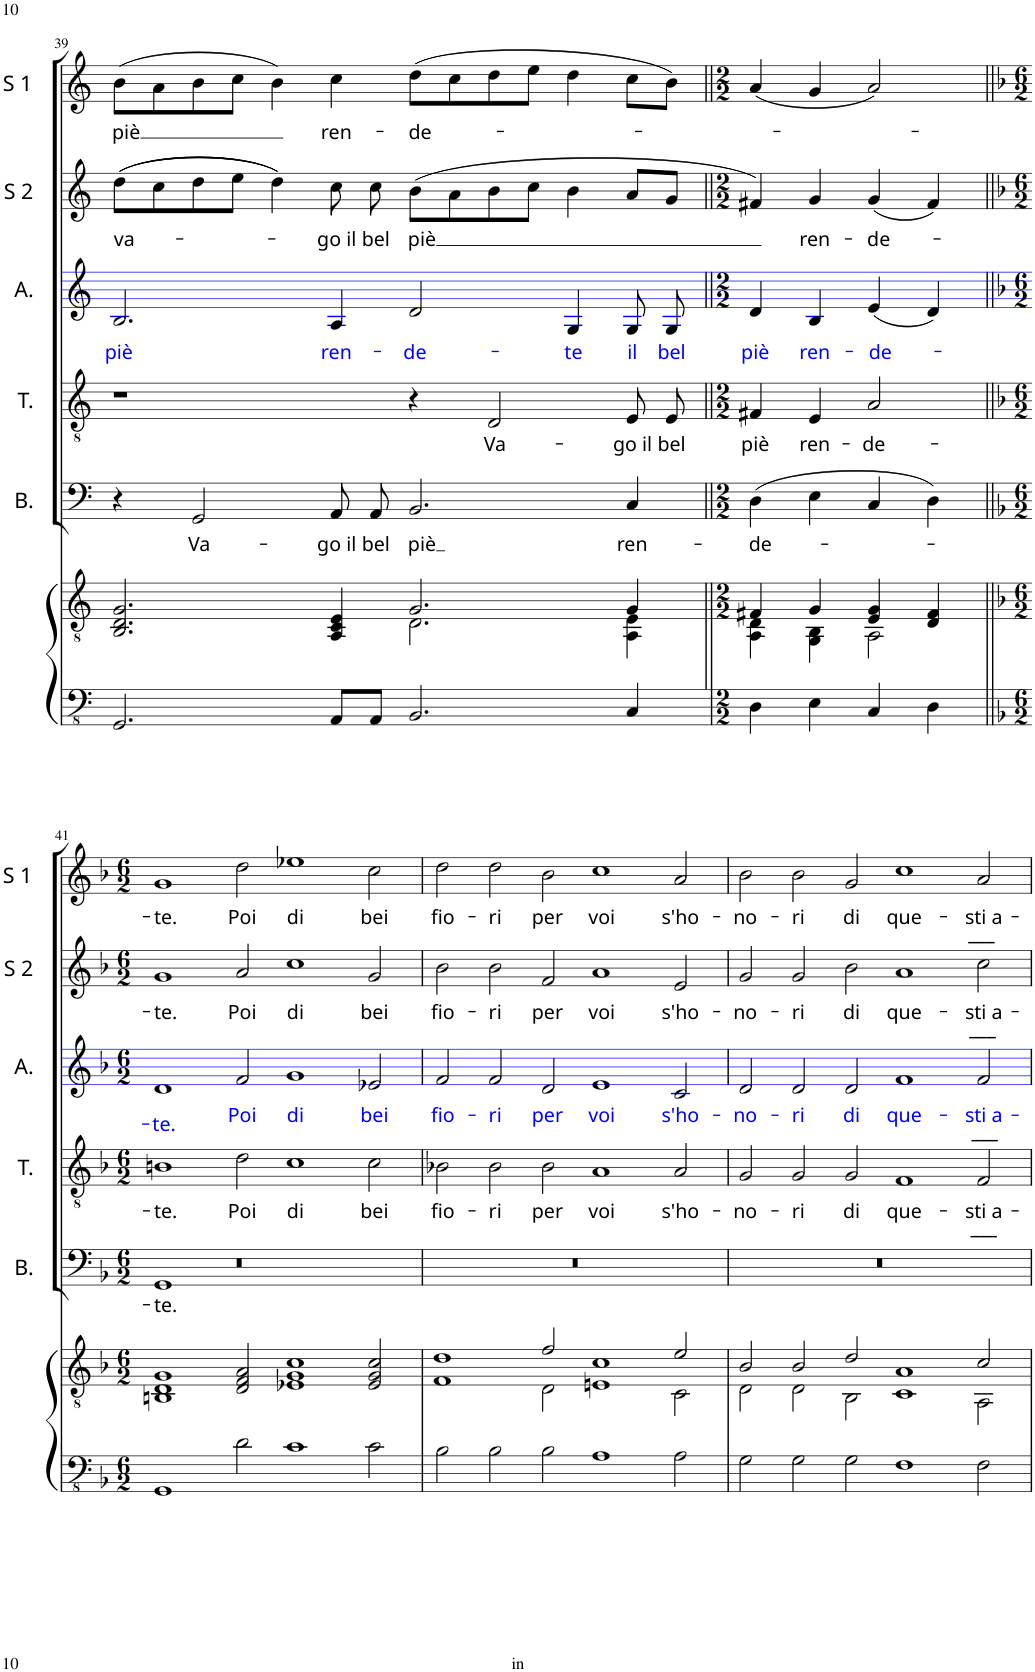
**kern	**kern	**kern	**text	**kern	**text	**kern	**text	**kern	**text	**kern	**text
*part6	*part6	*part5	*part5	*part4	*part4	*part3	*part3	*part2	*part2	*part1	*part1
*staff7	*staff6	*staff5	*staff5	*staff4	*staff4	*staff3	*staff3	*staff2	*staff2	*staff1	*staff1
*I"Piano	*	*I"B.	*	*I"T.	*	*I"A.	*	*I"S 2	*	*I"S 1	*
*I'Pno	*	*I'B.	*	*I'T.	*	*I'A.	*	*I'S 2	*	*I'S 1	*
!!LO:PB:g=z
*clefFv4	*clefGv2	*clefF4	*	*clefGv2	*	*clefG2	*	*clefG2	*	*clefG2	*
*k[]	*k[]	*k[]	*	*k[]	*	*k[]	*	*k[]	*	*k[]	*
*M4/2	*M4/2	*M4/2	*	*M4/2	*	*M4/2	*	*M4/2	*	*M4/2	*
=39	=39	=39	=39	=39	=39	=39	=39	=39	=39	=39	=39
*	*^	*	*	*	*	*	*	*	*	*	*
!	!	!	!	!	!	!	!	!LO:LY:b:color=#0000FF	!	!LO:LY:b	!	!LO:LY:b
2.GGG/	2.BB/ 2.D/ 2.G/	1ryy	4r	.	1r	.	2.B/	piè	((8dd\L	va-	(8b\L	-piè
.	.	.	.	.	.	.	.	.	8cc\	.	8a\	.
!	!	!	!	!LO:LY:b	!	!	!	!	!	!	!	!
.	.	.	2GG/	Va-	.	.	.	.	8dd\	.	8b\	.
.	.	.	.	.	.	.	.	.	8ee\J	.	8cc\J	.
.	.	.	.	.	.	.	.	.	4dd\))	.	4b\)	.
!	!	!	!	!LO:LY:b	!	!	!	!LO:LY:b:color=#0000FF	!	!LO:LY:b	!	!LO:LY:b
8AAA/L	4AA/ 4C/ 4E/	.	8AA/L	-go il	.	.	4A/	ren-	8cc\	-go il	4cc\	ren-
!	!	!	!	!LO:LY:b	!	!	!	!	!	!LO:LY:b	!	!
8AAA/J	.	.	8AA/J	bel	.	.	.	.	8cc\	bel	.	.
!	!	!	!	!LO:LY:b	!	!	!	!LO:LY:b:color=#0000FF	!	!LO:LY:b	!	!LO:LY:b
2.BBB/	2.G/	2.D\	2.BB/	piè	4r	.	2d/	-de-	(8b\L	-piè	(8dd\L	-de-
.	.	.	.	.	.	.	.	.	8a\	.	8cc\	.
!	!	!	!	!	!	!LO:LY:b	!	!	!	!	!	!
.	.	.	.	.	2D/	Va-	.	.	8b\	.	8dd\	.
.	.	.	.	.	.	.	.	.	8cc\J	.	8ee\J	.
!	!	!	!	!	!	!	!	!LO:LY:b:color=#0000FF	!	!	!	!
.	.	.	.	.	.	.	4G/	-te	4b\	.	4dd\	.
!	!	!	!	!LO:LY:b	!	!LO:LY:b	!	!LO:LY:b:color=#0000FF	!	!	!	!
4CC/	4G/	4AA\ 4E\	4C/	ren-	8E/L	-go il	8G/L	il	8a/L	.	8cc\L	.
!	!	!	!	!	!	!LO:LY:b	!	!LO:LY:b:color=#0000FF	!	!	!	!
.	.	.	.	.	8E/J	bel	8G/J	bel	8g/J	.	8b\J)	.
=40||	=40||	=40||	=40||	=40||	=40||	=40||	=40||	=40||	=40||	=40||	=40||	=40||
*M2/2	*M2/2	*	*M2/2	*	*M2/2	*	*M2/2	*	*M2/2	*	*M2/2	*
!	!	!	!	!LO:LY:b	!	!LO:LY:b	!	!LO:LY:b:color=#0000FF	!	!	!	!
4DD\	4F#X/	4AA\ 4D\	(4D\	-de-	4F#X/	piè	4d/	piè	4f#X/)	.	(4a/	.
!	!	!	!	!	!	!LO:LY:b	!	!LO:LY:b:color=#0000FF	!	!LO:LY:b	!	!
4EE\	4G/	4GG\ 4BB\	4E\	.	4E/	ren-	4B/	ren-	4g/	ren-	4g/	.
!	!	!	!	!	!	!LO:LY:b	!	!LO:LY:b:color=#0000FF	!	!LO:LY:b	!	!
4CC/	4E/ 4G/	2AA\	4C/	.	2A/	-de-	(4e/	-de-	(4g/	-de-	2a/)	.
4DD\	4D/ 4F#/	.	4D\)	.	.	.	4d/)	.	4f#/)	.	.	.
!!LO:LB:g=z
=41||	=41||	=41||	=41||	=41||	=41||	=41||	=41||	=41||	=41||	=41||	=41||	=41||
*k[b-]	*k[b-]	*	*k[b-]	*	*k[b-]	*	*k[b-]	*	*k[b-]	*	*k[b-]	*
*M6/2	*M6/2	*	*M6/2	*	*M6/2	*	*M6/2	*	*M6/2	*	*M6/2	*
*^	*	*	*	*	*	*	*	*	*	*	*	*
!	!	!	!	!	!LO:LY:b	!	!LO:LY:b	!	!LO:LY:b:color=#0000FF	!	!LO:LY:b	!	!LO:LY:b
1GGG	1ryy	1G	1BBn 1D	1GG	-te.	1Bn	te.	1d	-te.	1g	-te.	1g	-te.
!	!	!	!	!	!	!	!LO:LY:b	!	!LO:LY:b:color=#0000FF	!	!LO:LY:b	!	!LO:LY:b
0ryy	2D\	2D/ 2F/ 2A/	0ryy	0r	.	2d\	Poi	2f/	Poi	2a/	Poi	2dd\	Poi
!	!	!	!	!	!	!	!LO:LY:b	!	!LO:LY:b:color=#0000FF	!	!LO:LY:b	!	!LO:LY:b
.	1C	1E-X 1G 1c	.	.	.	1c	di	1g	di	1cc	di	1ee-X	di
!	!	!	!	!	!	!	!LO:LY:b	!	!LO:LY:b:color=#0000FF	!	!LO:LY:b	!	!LO:LY:b
.	2C\	2E-/ 2G/ 2c/	.	.	.	2c\	bei	2e-X/	bei	2g/	bei	2cc\	bei
=42	=42	=42	=42	=42	=42	=42	=42	=42	=42	=42	=42	=42	=42
!	!	!	!	!	!	!	!LO:LY:b	!	!LO:LY:b:color=#0000FF	!	!LO:LY:b	!	!LO:LY:b
*v	*v	*	*	*	*	*	*	*	*	*	*	*	*
2BB-\	1d	1F	0.r	.	2B-X\	fio-	2f/	fio-	2b-\	fio-	2dd\	fio-
!	!	!	!	!	!	!LO:LY:b	!	!LO:LY:b:color=#0000FF	!	!LO:LY:b	!	!LO:LY:b
2BB-\	.	.	.	.	2B-\	-ri	2f/	-ri	2b-\	-ri	2dd\	-ri
!	!	!	!	!	!	!LO:LY:b	!	!LO:LY:b:color=#0000FF	!	!LO:LY:b	!	!LO:LY:b
2BB-\	2f/	2D\	.	.	2B-\	per	2d/	per	2f/	per	2b-\	per
!	!	!	!	!	!	!LO:LY:b	!	!LO:LY:b:color=#0000FF	!	!LO:LY:b	!	!LO:LY:b
1AA	1c	1En	.	.	1A	voi	1e	voi	1a	voi	1cc	voi
!	!	!	!	!	!	!LO:LY:b	!	!LO:LY:b:color=#0000FF	!	!LO:LY:b	!	!LO:LY:b
2AA\	2e/	2C\	.	.	2A/	s'ho-	2c/	s'ho-	2e/	s'ho-	2a/	s'ho-
=43	=43	=43	=43	=43	=43	=43	=43	=43	=43	=43	=43	=43
!	!	!	!	!	!	!LO:LY:b	!	!LO:LY:b:color=#0000FF	!	!LO:LY:b	!	!LO:LY:b
2GG\	2B-/	2D\	0.r	.	2G/	-no-	2d/	-no-	2g/	-no-	2b-\	-no-
!	!	!	!	!	!	!LO:LY:b	!	!LO:LY:b:color=#0000FF	!	!LO:LY:b	!	!LO:LY:b
2GG\	2B-/	2D\	.	.	2G/	-ri	2d/	-ri	2g/	-ri	2b-\	-ri
!	!	!	!	!	!	!LO:LY:b	!	!LO:LY:b:color=#0000FF	!	!LO:LY:b	!	!LO:LY:b
2GG\	2d/	2BB-\	.	.	2G/	di	2d/	di	2b-\	di	2g/	di
!	!	!	!	!	!	!LO:LY:b	!	!LO:LY:b:color=#0000FF	!	!LO:LY:b	!	!LO:LY:b
1FF	1A	1C	.	.	1F	que-	1f	que-	1a	que-	1cc	que-
!	!	!	!	!	!	!	!	!	!	!	!LO:TX:b:B:t=___	!
!	!	!	!	!	!	!	!	!	!LO:TX:b:B:t=___	!	!	!
!	!	!	!	!	!	!	!LO:TX:b:B:t=___	!	!	!	!	!
!	!	!	!	!	!LO:TX:b:B:t=___	!	!	!	!	!	!	!
!	!	!	!	!	!	!LO:LY:b	!	!LO:LY:b:color=#0000FF	!	!LO:LY:b	!	!LO:LY:b
2FF\	2c/	2AA\	.	.	2F/	-sti a-	2f/	-sti a-	2cc\	-sti a-	2a/	-sti a-
*	*v	*v	*	*	*	*	*	*	*	*	*	*
=	=	=	=	=	=	=	=	=	=	=	=
*-	*-	*-	*-	*-	*-	*-	*-	*-	*-	*-	*-
